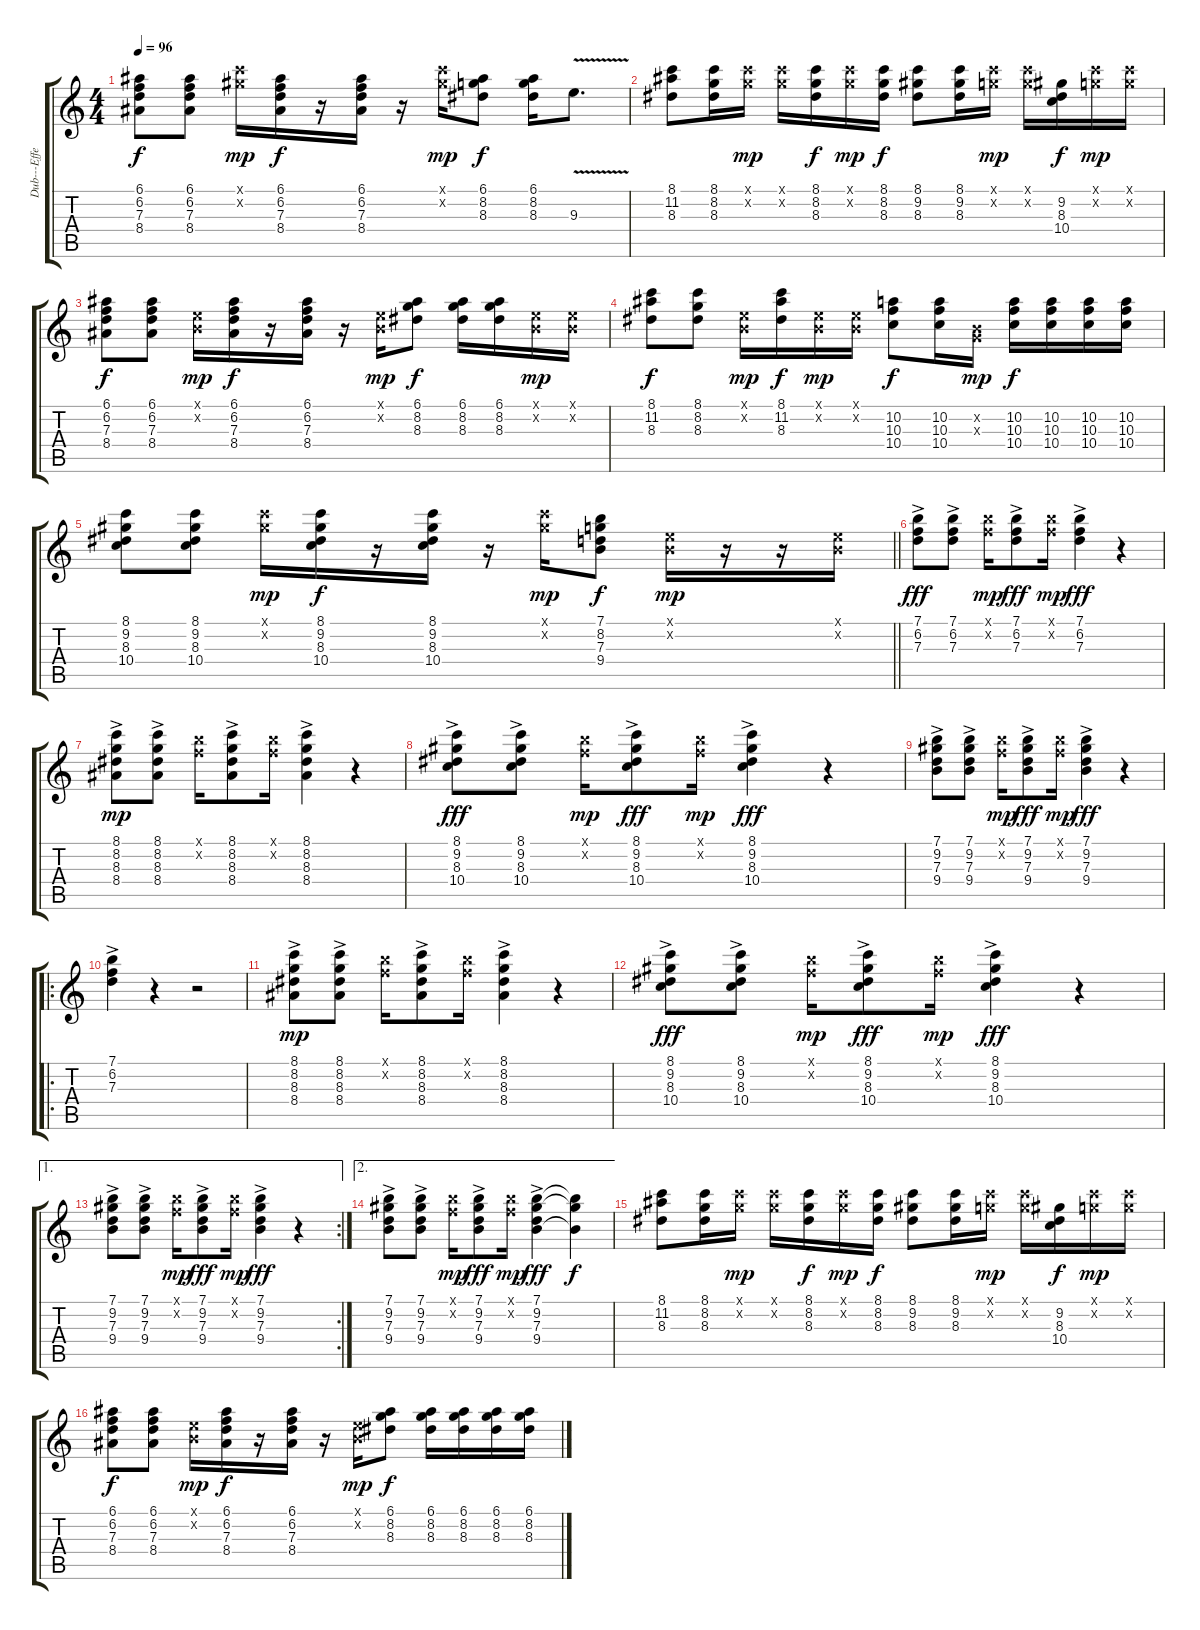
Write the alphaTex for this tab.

\track ("Dub---Effects" "Dub---Effe") {instrument acousticguitarsteel}
\staff {score tabs}
\tuning (E4 B3 G3 D3 A2 E2) {hide}
\ts (4 4)
\tempo 96
\clef g2
\ks c
(6.1 6.2 7.3 8.4).8{dy f} (6.1 6.2 7.3 8.4).8 (8.1{x} 9.2{x}).16{dy mp} (6.1 6.2 7.3 8.4).16{dy f} r.16 (6.1 6.2 7.3 8.4).16 r.16 (8.1{x} 9.2{x}).16{dy mp} (6.1 8.2 8.3).8{dy f} (6.1 8.2 8.3).16 9.3{v}.8{d} |
(8.1 11.2 8.3).8 (8.1 8.2 8.3).16 (8.1{x} 8.2{x}).16{dy mp} (8.1{x} 8.2{x}).16 (8.1 8.2 8.3).16{dy f} (8.1{x} 8.2{x}).16{dy mp} (8.1 8.2 8.3).16{dy f} (8.1 9.2 8.3).8 (8.1 9.2 8.3).16 (8.1{x} 8.2{x}).16{dy mp} (8.1{x} 8.2{x}).16 (9.2 8.3 10.4).16{dy f} (8.1{x} 8.2{x}).16{dy mp} (8.1{x} 8.2{x}).16 |
(6.1 6.2 7.3 8.4).8{dy f} (6.1 6.2 7.3 8.4).8 (0.1{x} 0.2{x}).16{dy mp} (6.1 6.2 7.3 8.4).16{dy f} r.16 (6.1 6.2 7.3 8.4).16 r.16 (0.1{x} 0.2{x}).16{dy mp} (6.1 8.2 8.3).8{dy f} (6.1 8.2 8.3).16 (6.1 8.2 8.3).16 (0.1{x} 0.2{x}).16{dy mp} (0.1{x} 0.2{x}).16 |
(8.1 11.2 8.3).8{dy f} (8.1 8.2 8.3).8 (0.1{x} 0.2{x}).16{dy mp} (8.1 11.2 8.3).16{dy f} (0.1{x} 0.2{x}).16{dy mp} (0.1{x} 0.2{x}).16 (10.2 10.3 10.4).8{dy f} (10.2 10.3 10.4).16 (0.2{x} 0.3{x}).16{dy mp} (10.2 10.3 10.4).16{dy f} (10.2 10.3 10.4).16 (10.2 10.3 10.4).16 (10.2 10.3 10.4).16 |
\barLineRight lightlight
(8.1 9.2 8.3 10.4).8 (8.1 9.2 8.3 10.4).8 (8.1{x} 9.2{x}).16{dy mp} (8.1 9.2 8.3 10.4).16{dy f} r.16 (8.1 9.2 8.3 10.4).16 r.16 (8.1{x} 9.2{x}).16{dy mp} (7.1 8.2 7.3 9.4).8{dy f} (0.1{x} 0.2{x}).16{dy mp} r.16 r.16 (0.1{x} 0.2{x}).16 |
(7.1{ac} 6.2{ac} 7.3).8{dy fff} (7.1{ac} 6.2{ac} 7.3).8 (7.1{x} 6.2{x}).16{dy mp} (7.1{ac} 6.2{ac} 7.3).8{dy fff} (7.1{x} 6.2{x}).16{dy mp} (7.1{ac} 6.2{ac} 7.3).4{dy fff} r.4 |
(8.1{ac} 8.2{ac} 8.3 8.4).8{dy mp} (8.1{ac} 8.2{ac} 8.3 8.4).8 (7.1{x} 6.2{x}).16 (8.1{ac} 8.2{ac} 8.3 8.4).8 (7.1{x} 6.2{x}).16 (8.1{ac} 8.2{ac} 8.3 8.4).4 r.4 |
(8.1{ac} 9.2{ac} 8.3 10.4).8{dy fff} (8.1{ac} 9.2{ac} 8.3 10.4).8 (7.1{x} 6.2{x}).16{dy mp} (8.1{ac} 9.2{ac} 8.3 10.4).8{dy fff} (7.1{x} 6.2{x}).16{dy mp} (8.1{ac} 9.2{ac} 8.3 10.4).4{dy fff} r.4 |
(7.1{ac} 9.2{ac} 7.3 9.4).8 (7.1{ac} 9.2{ac} 7.3 9.4).8 (7.1{x} 6.2{x}).16{dy mp} (7.1{ac} 9.2{ac} 7.3 9.4).8{dy fff} (7.1{x} 6.2{x}).16{dy mp} (7.1{ac} 9.2{ac} 7.3 9.4).4{dy fff} r.4 |
\ro
(7.1{ac} 6.2{ac} 7.3).4 r.4 r.2 |
(8.1{ac} 8.2{ac} 8.3 8.4).8{dy mp} (8.1{ac} 8.2{ac} 8.3 8.4).8 (7.1{x} 6.2{x}).16 (8.1{ac} 8.2{ac} 8.3 8.4).8 (7.1{x} 6.2{x}).16 (8.1{ac} 8.2{ac} 8.3 8.4).4 r.4 |
(8.1{ac} 9.2{ac} 8.3 10.4).8{dy fff} (8.1{ac} 9.2{ac} 8.3 10.4).8 (7.1{x} 6.2{x}).16{dy mp} (8.1{ac} 9.2{ac} 8.3 10.4).8{dy fff} (7.1{x} 6.2{x}).16{dy mp} (8.1{ac} 9.2{ac} 8.3 10.4).4{dy fff} r.4 |
\ae 1
\rc 2
(7.1{ac} 9.2{ac} 7.3 9.4).8 (7.1{ac} 9.2{ac} 7.3 9.4).8 (7.1{x} 6.2{x}).16{dy mp} (7.1{ac} 9.2{ac} 7.3 9.4).8{dy fff} (7.1{x} 6.2{x}).16{dy mp} (7.1{ac} 9.2{ac} 7.3 9.4).4{dy fff} r.4 |
\ae 2
(7.1{ac} 9.2{ac} 7.3 9.4).8 (7.1{ac} 9.2{ac} 7.3 9.4).8 (7.1{x} 6.2{x}).16{dy mp} (7.1{ac} 9.2{ac} 7.3 9.4).8{dy fff} (7.1{x} 6.2{x}).16{dy mp} (7.1{ac} 9.2{ac} 7.3 9.4).4{dy fff} (7.1{t} 9.2{t} 9.4{t}).4{dy f} |
(8.1 11.2 8.3).8 (8.1 8.2 8.3).16 (8.1{x} 8.2{x}).16{dy mp} (8.1{x} 8.2{x}).16 (8.1 8.2 8.3).16{dy f} (8.1{x} 8.2{x}).16{dy mp} (8.1 8.2 8.3).16{dy f} (8.1 9.2 8.3).8 (8.1 9.2 8.3).16 (8.1{x} 8.2{x}).16{dy mp} (8.1{x} 8.2{x}).16 (9.2 8.3 10.4).16{dy f} (8.1{x} 8.2{x}).16{dy mp} (8.1{x} 8.2{x}).16 |
(6.1 6.2 7.3 8.4).8{dy f} (6.1 6.2 7.3 8.4).8 (0.1{x} 0.2{x}).16{dy mp} (6.1 6.2 7.3 8.4).16{dy f} r.16 (6.1 6.2 7.3 8.4).16 r.16 (0.1{x} 0.2{x}).16{dy mp} (6.1 8.2 8.3).8{dy f} (6.1 8.2 8.3).16 (6.1 8.2 8.3).16 (6.1 8.2 8.3).16 (6.1 8.2 8.3).16
